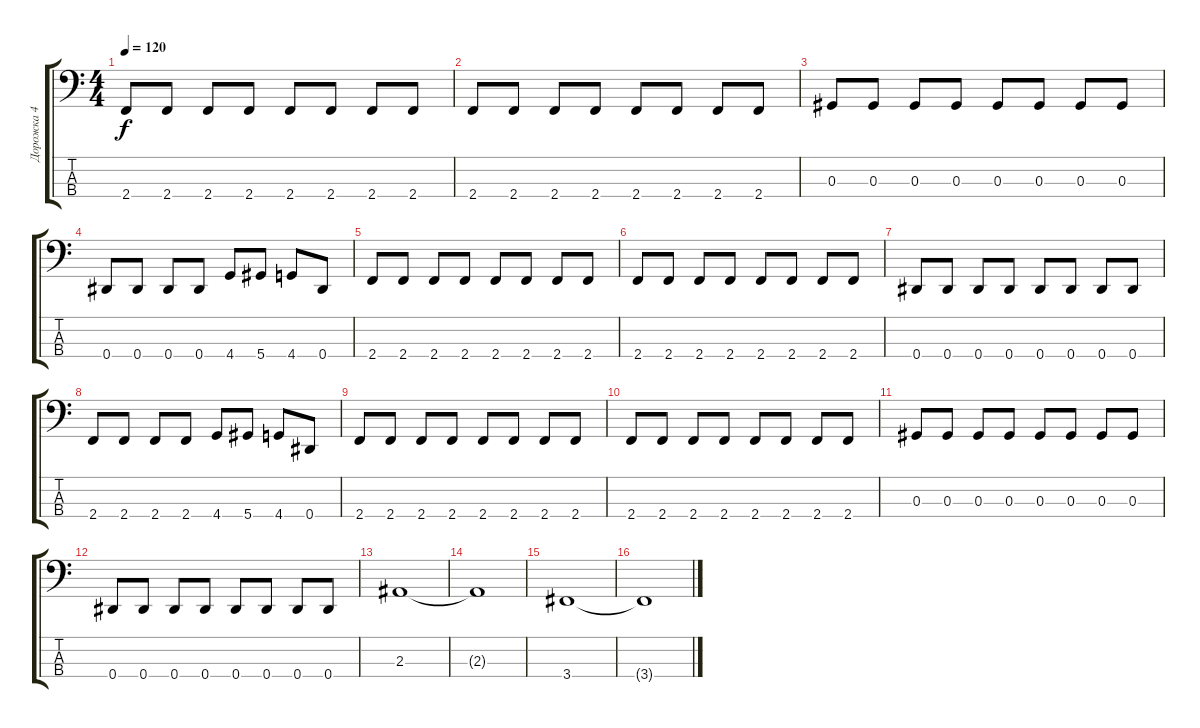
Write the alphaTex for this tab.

\track ("Дорожка 4" "Дорожка 4") {instrument electricbassfinger}
\staff {score tabs}
\tuning (Gb2 Db2 Ab1 Eb1) {hide}
\ts (4 4)
\tempo 120
\clef f4
\ks c
2.4.8{dy f} 2.4.8 2.4.8 2.4.8 2.4.8 2.4.8 2.4.8 2.4.8 |
2.4.8 2.4.8 2.4.8 2.4.8 2.4.8 2.4.8 2.4.8 2.4.8 |
0.3.8 0.3.8 0.3.8 0.3.8 0.3.8 0.3.8 0.3.8 0.3.8 |
0.4.8 0.4.8 0.4.8 0.4.8 4.4.8 5.4.8 4.4.8 0.4.8 |
2.4.8 2.4.8 2.4.8 2.4.8 2.4.8 2.4.8 2.4.8 2.4.8 |
2.4.8 2.4.8 2.4.8 2.4.8 2.4.8 2.4.8 2.4.8 2.4.8 |
0.4.8 0.4.8 0.4.8 0.4.8 0.4.8 0.4.8 0.4.8 0.4.8 |
2.4.8 2.4.8 2.4.8 2.4.8 4.4.8 5.4.8 4.4.8 0.4.8 |
2.4.8 2.4.8 2.4.8 2.4.8 2.4.8 2.4.8 2.4.8 2.4.8 |
2.4.8 2.4.8 2.4.8 2.4.8 2.4.8 2.4.8 2.4.8 2.4.8 |
0.3.8 0.3.8 0.3.8 0.3.8 0.3.8 0.3.8 0.3.8 0.3.8 |
0.4.8 0.4.8 0.4.8 0.4.8 0.4.8 0.4.8 0.4.8 0.4.8 |
2.3.1 |
2.3{t}.1 |
3.4.1 |
3.4{t}.1
